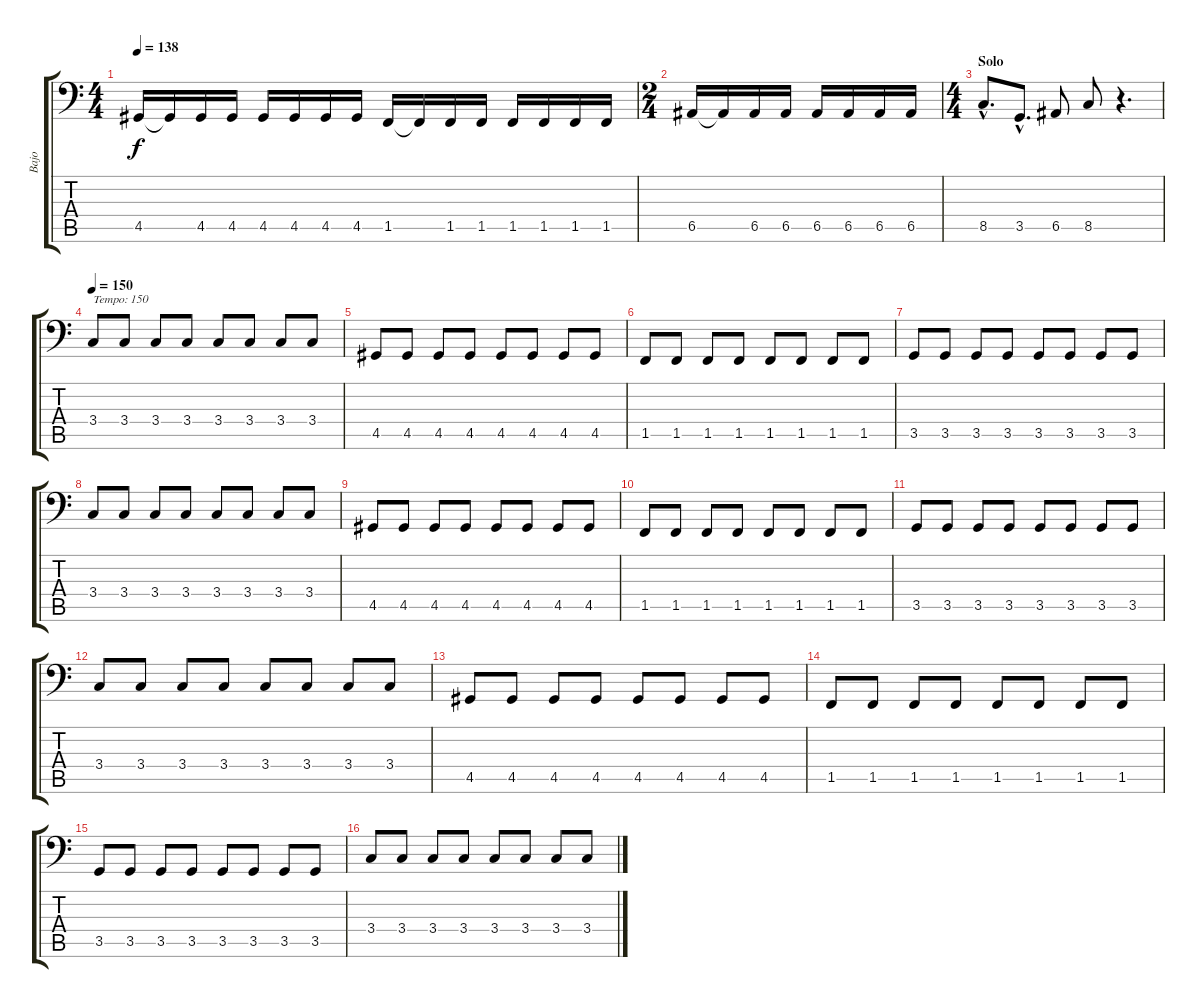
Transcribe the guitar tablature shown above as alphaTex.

\track ("Bajo" "Bajo") {instrument electricbassfinger}
\staff {score tabs}
\tuning (C3 G2 D2 A1 E1 B0) {hide}
\ts (4 4)
\tempo 138
\clef f4
\ks c
4.5.16{dy f} 4.5{t}.16 4.5.16 4.5.16 4.5.16 4.5.16 4.5.16 4.5.16 1.5.16 1.5{t}.16 1.5.16 1.5.16 1.5.16 1.5.16 1.5.16 1.5.16 |
\ts (2 4)
6.5.16 6.5{t}.16 6.5.16 6.5.16 6.5.16 6.5.16 6.5.16 6.5.16 |
\ts (4 4)
\section ("" "Solo")
8.5{hac}.8{d} 3.5{hac}.8{d} 6.5.8 8.5.8 r.4{d} |
\tempo 150
3.4.8{txt "Tempo: 150"} 3.4.8 3.4.8 3.4.8 3.4.8 3.4.8 3.4.8 3.4.8 |
4.5.8 4.5.8 4.5.8 4.5.8 4.5.8 4.5.8 4.5.8 4.5.8 |
1.5.8 1.5.8 1.5.8 1.5.8 1.5.8 1.5.8 1.5.8 1.5.8 |
3.5.8 3.5.8 3.5.8 3.5.8 3.5.8 3.5.8 3.5.8 3.5.8 |
3.4.8 3.4.8 3.4.8 3.4.8 3.4.8 3.4.8 3.4.8 3.4.8 |
4.5.8 4.5.8 4.5.8 4.5.8 4.5.8 4.5.8 4.5.8 4.5.8 |
1.5.8 1.5.8 1.5.8 1.5.8 1.5.8 1.5.8 1.5.8 1.5.8 |
3.5.8 3.5.8 3.5.8 3.5.8 3.5.8 3.5.8 3.5.8 3.5.8 |
3.4.8 3.4.8 3.4.8 3.4.8 3.4.8 3.4.8 3.4.8 3.4.8 |
4.5.8 4.5.8 4.5.8 4.5.8 4.5.8 4.5.8 4.5.8 4.5.8 |
1.5.8 1.5.8 1.5.8 1.5.8 1.5.8 1.5.8 1.5.8 1.5.8 |
3.5.8 3.5.8 3.5.8 3.5.8 3.5.8 3.5.8 3.5.8 3.5.8 |
3.4.8 3.4.8 3.4.8 3.4.8 3.4.8 3.4.8 3.4.8 3.4.8
